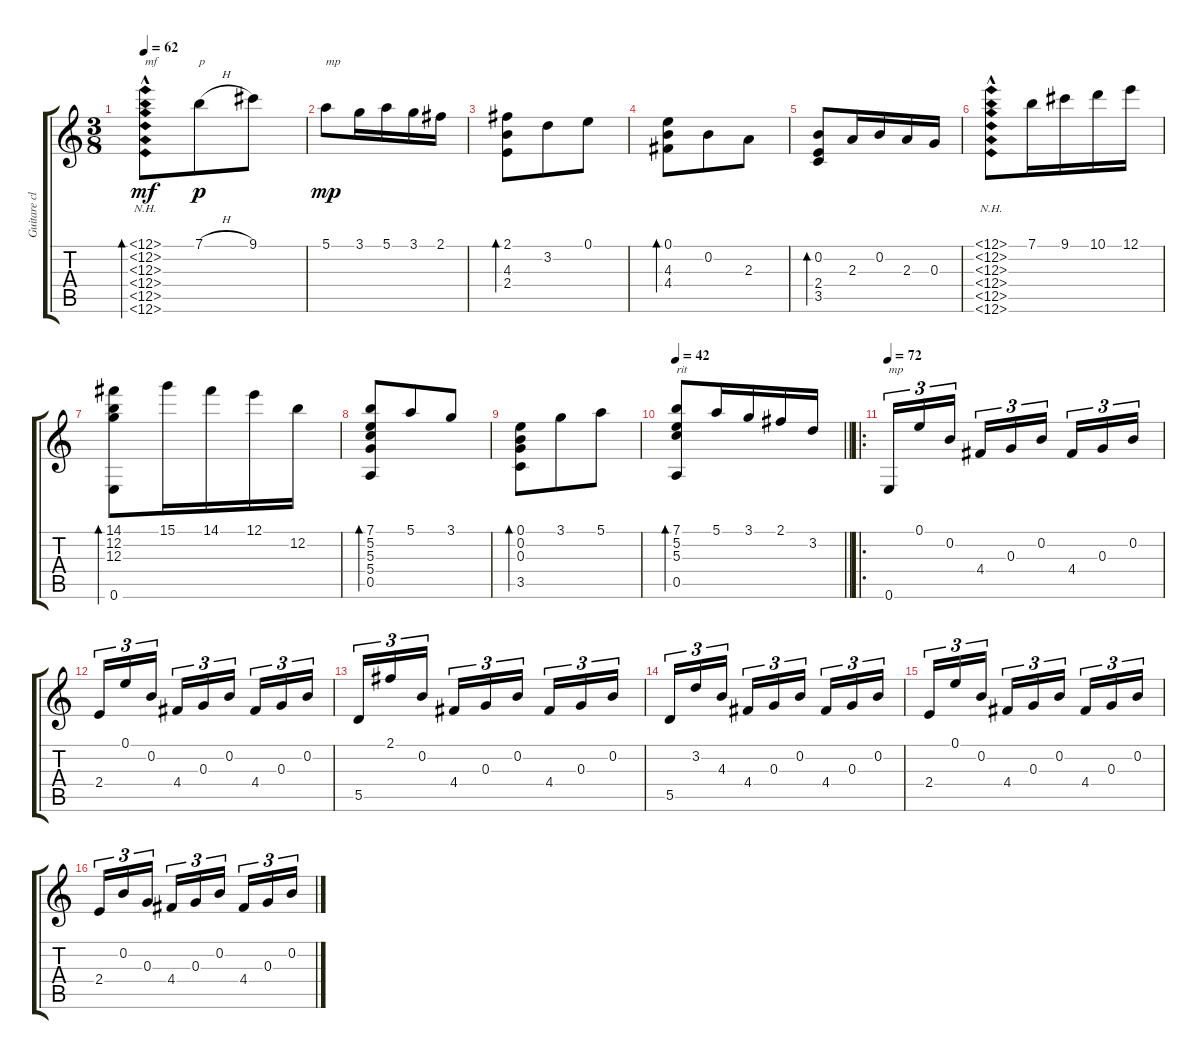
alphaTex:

\track ("Guitare classique" "Guitare cl") {instrument acousticguitarnylon}
\staff {score tabs}
\tuning (E4 B3 G3 D3 A2 E2) {hide}
\ts (3 8)
\tempo 62
\clef g2
\ks c
(12.1{nh} 12.2{nh hac} 12.3{nh hac} 12.4{nh hac} 12.5{nh hac} 12.6{nh hac}).8{bd 120 txt "mf" dy mf} 7.1{h}.8{txt "p" dy p} 9.1.8 |
5.1.8{txt "mp" dy mp} 3.1.16 5.1.16 3.1.16 2.1.16 |
(2.1 4.3 2.4).8{bd 120} 3.2.8 0.1.8 |
(0.1 4.3 4.4).8{bd 120} 0.2.8 2.3.8 |
(0.2 2.4 3.5).8{bd 120} 2.3.16 0.2.16 2.3.16 0.3.16 |
(12.1{nh} 12.2{nh hac} 12.3{nh hac} 12.4{nh hac} 12.5{nh hac} 12.6{nh hac}).8 7.1.16 9.1.16 10.1.16 12.1.16 |
(14.1 12.2 12.3 0.6).8{bd 60} 15.1.16 14.1.16 12.1.16 12.2.16 |
(7.1 5.2 5.3 5.4 0.5).8{bd 120} 5.1.8 3.1.8 |
(0.1 0.2 0.3 3.5).8{bd 120} 3.1.8 5.1.8 |
\tempo 42
\barLineRight lightlight
(7.1 5.2 5.3 0.5).8{bd 120 txt "rit"} 5.1.16 3.1.16 2.1.16 3.2.16 |
\ro
\tempo 72
0.6.16{tu (3 2) txt "mp"} 0.1.16{tu (3 2)} 0.2.16{tu (3 2)} 4.4.16{tu (3 2)} 0.3.16{tu (3 2)} 0.2.16{tu (3 2)} 4.4.16{tu (3 2)} 0.3.16{tu (3 2)} 0.2.16{tu (3 2)} |
2.4.16{tu (3 2)} 0.1.16{tu (3 2)} 0.2.16{tu (3 2)} 4.4.16{tu (3 2)} 0.3.16{tu (3 2)} 0.2.16{tu (3 2)} 4.4.16{tu (3 2)} 0.3.16{tu (3 2)} 0.2.16{tu (3 2)} |
5.5.16{tu (3 2)} 2.1.16{tu (3 2)} 0.2.16{tu (3 2)} 4.4.16{tu (3 2)} 0.3.16{tu (3 2)} 0.2.16{tu (3 2)} 4.4.16{tu (3 2)} 0.3.16{tu (3 2)} 0.2.16{tu (3 2)} |
5.5.16{tu (3 2)} 3.2.16{tu (3 2)} 4.3.16{tu (3 2)} 4.4.16{tu (3 2)} 0.3.16{tu (3 2)} 0.2.16{tu (3 2)} 4.4.16{tu (3 2)} 0.3.16{tu (3 2)} 0.2.16{tu (3 2)} |
2.4.16{tu (3 2)} 0.1.16{tu (3 2)} 0.2.16{tu (3 2)} 4.4.16{tu (3 2)} 0.3.16{tu (3 2)} 0.2.16{tu (3 2)} 4.4.16{tu (3 2)} 0.3.16{tu (3 2)} 0.2.16{tu (3 2)} |
2.4.16{tu (3 2)} 0.2.16{tu (3 2)} 0.3.16{tu (3 2)} 4.4.16{tu (3 2)} 0.3.16{tu (3 2)} 0.2.16{tu (3 2)} 4.4.16{tu (3 2)} 0.3.16{tu (3 2)} 0.2.16{tu (3 2)}
